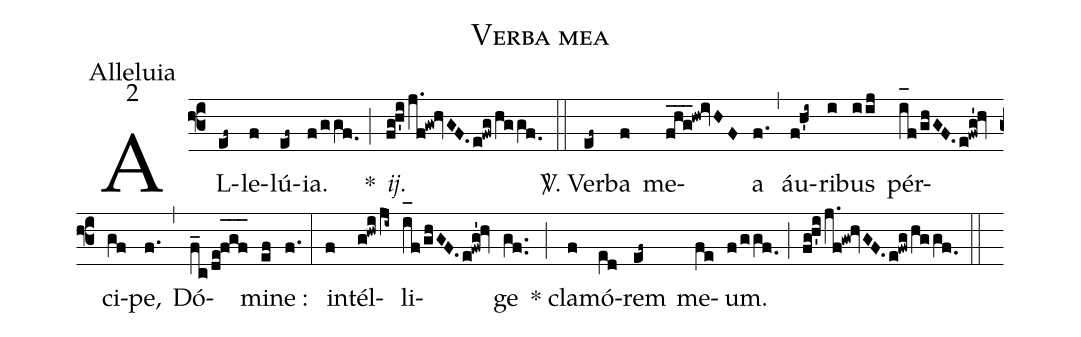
name:Verba mea;
office-part:Alleluia;
mode:2;
%%
(f3) AL(ef~)le(f)lú(ef~){ia}.(f/ggf.0) <clear>*(;) <i>ij.</i>(fg!h'i/j.f!gw!hvGF.e!fwg/hggf.0) (::) <sp>V/</sp>. Ver(ef~)ba(f) me(fhg___!hw!ivHF)a(f.) (,) áu(f!h'i~)ri(i)bus(iij) pér(i_[oh:h]f/ghGF.e!fwg'!hv)ci(gf)pe,(f.) (,) Dó(f_c/de!f_[oh:h]g_[oh:h]f_[oh:h])mi(ef)ne :(f.) (:) in(f)tél(g!hwi/ji~)li(i_[oh:h]f/ghGF.e!fwg'!hv)ge(gf..) (;) * cla(f)mó(e[ll:1]d)rem(ef~) me(fe)um.(f/ggf.0) (;) (fg!h'i/j.f!gw!hvGF.e!fwg/hggf.0) (::)
